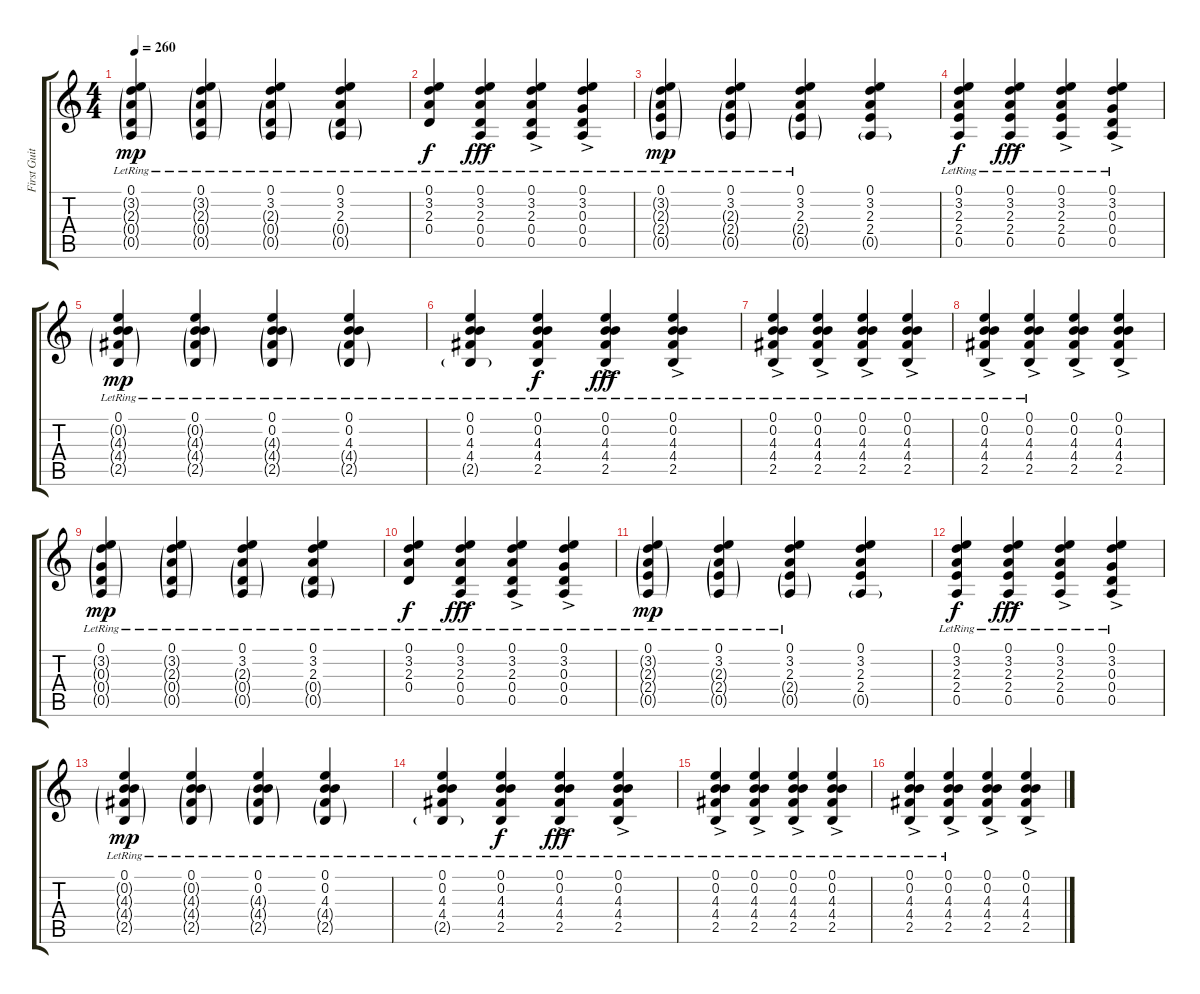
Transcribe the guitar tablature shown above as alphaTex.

\track ("First Guitar - Berry" "First Guit") {instrument electricguitarclean}
\staff {score tabs}
\tuning (E4 B3 G3 D3 A2 E2) {hide}
\ts (4 4)
\tempo 260
\clef g2
\ks c
(0.1{lr} 3.2{g lr} 2.3{g lr} 0.4{g} 0.5{g lr}).4{dy mp} (0.1{lr} 3.2{g lr} 2.3{g lr} 0.4{g lr} 0.5{g lr}).4 (0.1{lr} 3.2{lr} 2.3{g lr} 0.4{g lr} 0.5{g}).4 (0.1{lr} 3.2{lr} 2.3{lr} 0.4{g lr} 0.5{g}).4 |
(0.1{lr} 3.2{lr} 2.3{lr} 0.4{lr}).4{dy f} (0.1{lr} 3.2{lr} 2.3{lr} 0.4{ac lr} 0.5).4{dy fff} (0.1{lr} 3.2{lr} 2.3{ac lr} 0.4{ac lr} 0.5{ac}).4 (0.1 3.2{ac lr} 0.3{ac lr} 0.4{ac lr} 0.5{ac}).4 |
(0.1{lr} 3.2{g lr} 2.3{g lr} 2.4{g lr} 0.5{g lr}).4{dy mp} (0.1{lr} 3.2{lr} 2.3{g lr} 2.4{g lr} 0.5{g lr}).4 (0.1{lr} 3.2{lr} 2.3{lr} 2.4{g lr} 0.5{g lr}).4 (0.1 3.2 2.3 2.4 0.5{g}).4 |
(0.1{lr} 3.2{lr} 2.3{lr} 2.4{lr} 0.5{lr}).4{dy f} (0.1{lr} 3.2{lr} 2.3{lr} 2.4{lr} 0.5{ac lr}).4{dy fff} (0.1{lr} 3.2{lr} 2.3{ac lr} 2.4{ac lr} 0.5{ac lr}).4 (0.1{lr} 3.2{ac lr} 0.3{ac} 0.4{ac} 0.5{ac lr}).4 |
(0.1{lr} 0.2{g lr} 4.3{g lr} 4.4{g lr} 2.5{g lr}).4{dy mp} (0.1{lr} 0.2{g lr} 4.3{g lr} 4.4{g lr} 2.5{g lr}).4 (0.1{lr} 0.2{lr} 4.3{g lr} 4.4{g lr} 2.5{g lr}).4 (0.1{lr} 0.2{lr} 4.3{lr} 4.4{g lr} 2.5{g lr}).4 |
(0.1{lr} 0.2{lr} 4.3{lr} 4.4{lr} 2.5{g lr}).4 (0.1{lr} 0.2{lr} 4.3{lr} 4.4{lr} 2.5{lr}).4{dy f} (0.1{lr} 0.2{lr} 4.3{lr} 4.4{lr} 2.5{ac lr}).4{dy fff} (0.1{lr} 0.2{lr} 4.3{lr} 4.4{ac lr} 2.5{ac lr}).4 |
(0.1{lr} 0.2{lr} 4.3{ac lr} 4.4{ac lr} 2.5{ac lr}).4 (0.1{lr} 0.2{ac lr} 4.3{ac lr} 4.4{ac lr} 2.5{ac lr}).4 (0.1{ac lr} 0.2{ac lr} 4.3{ac lr} 4.4{ac lr} 2.5{ac lr}).4 (0.1{ac lr} 0.2{ac lr} 4.3{ac lr} 4.4{ac lr} 2.5{ac lr}).4 |
(0.1{ac lr} 0.2{ac lr} 4.3{ac lr} 4.4{ac lr} 2.5{ac lr}).4 (0.1{ac lr} 0.2{ac} 4.3{ac} 4.4{ac} 2.5{ac}).4 (0.1{ac} 0.2{ac} 4.3{ac} 4.4{ac} 2.5{ac}).4 (0.1{ac} 0.2{ac} 4.3{ac} 4.4{ac} 2.5{ac}).4 |
(0.1{lr} 3.2{g lr} 0.3{g lr} 0.4{g} 0.5{g lr}).4{dy mp} (0.1{lr} 3.2{g lr} 2.3{g lr} 0.4{g lr} 0.5{g lr}).4 (0.1{lr} 3.2{lr} 2.3{g lr} 0.4{g lr} 0.5{g}).4 (0.1{lr} 3.2{lr} 2.3{lr} 0.4{g lr} 0.5{g}).4 |
(0.1{lr} 3.2{lr} 2.3{lr} 0.4{lr}).4{dy f} (0.1{lr} 3.2{lr} 2.3{lr} 0.4{ac lr} 0.5).4{dy fff} (0.1{lr} 3.2{lr} 2.3{ac lr} 0.4{ac lr} 0.5{ac}).4 (0.1 3.2{ac lr} 0.3{ac lr} 0.4{ac lr} 0.5{ac}).4 |
(0.1{lr} 3.2{g lr} 2.3{g lr} 2.4{g lr} 0.5{g lr}).4{dy mp} (0.1{lr} 3.2{lr} 2.3{g lr} 2.4{g lr} 0.5{g lr}).4 (0.1{lr} 3.2{lr} 2.3{lr} 2.4{g lr} 0.5{g lr}).4 (0.1 3.2 2.3 2.4 0.5{g}).4 |
(0.1{lr} 3.2{lr} 2.3{lr} 2.4{lr} 0.5{lr}).4{dy f} (0.1{lr} 3.2{lr} 2.3{lr} 2.4{lr} 0.5{ac lr}).4{dy fff} (0.1{lr} 3.2{lr} 2.3{ac lr} 2.4{ac lr} 0.5{ac lr}).4 (0.1{lr} 3.2{ac lr} 0.3{ac} 0.4{ac} 0.5{ac lr}).4 |
(0.1{lr} 0.2{g lr} 4.3{g lr} 4.4{g lr} 2.5{g lr}).4{dy mp} (0.1{lr} 0.2{g lr} 4.3{g lr} 4.4{g lr} 2.5{g lr}).4 (0.1{lr} 0.2{lr} 4.3{g lr} 4.4{g lr} 2.5{g lr}).4 (0.1{lr} 0.2{lr} 4.3{lr} 4.4{g lr} 2.5{g lr}).4 |
(0.1{lr} 0.2{lr} 4.3{lr} 4.4{lr} 2.5{g lr}).4 (0.1{lr} 0.2{lr} 4.3{lr} 4.4{lr} 2.5{lr}).4{dy f} (0.1{lr} 0.2{lr} 4.3{lr} 4.4{lr} 2.5{ac lr}).4{dy fff} (0.1{lr} 0.2{lr} 4.3{lr} 4.4{ac lr} 2.5{ac lr}).4 |
(0.1{lr} 0.2{lr} 4.3{ac lr} 4.4{ac lr} 2.5{ac lr}).4 (0.1{lr} 0.2{ac lr} 4.3{ac lr} 4.4{ac lr} 2.5{ac lr}).4 (0.1{ac lr} 0.2{ac lr} 4.3{ac lr} 4.4{ac lr} 2.5{ac lr}).4 (0.1{ac lr} 0.2{ac lr} 4.3{ac lr} 4.4{ac lr} 2.5{ac lr}).4 |
(0.1{ac lr} 0.2{ac lr} 4.3{ac lr} 4.4{ac lr} 2.5{ac lr}).4 (0.1{ac lr} 0.2{ac} 4.3{ac} 4.4{ac} 2.5{ac}).4 (0.1{ac} 0.2{ac} 4.3{ac} 4.4{ac} 2.5{ac}).4 (0.1{ac} 0.2{ac} 4.3{ac} 4.4{ac} 2.5{ac}).4
